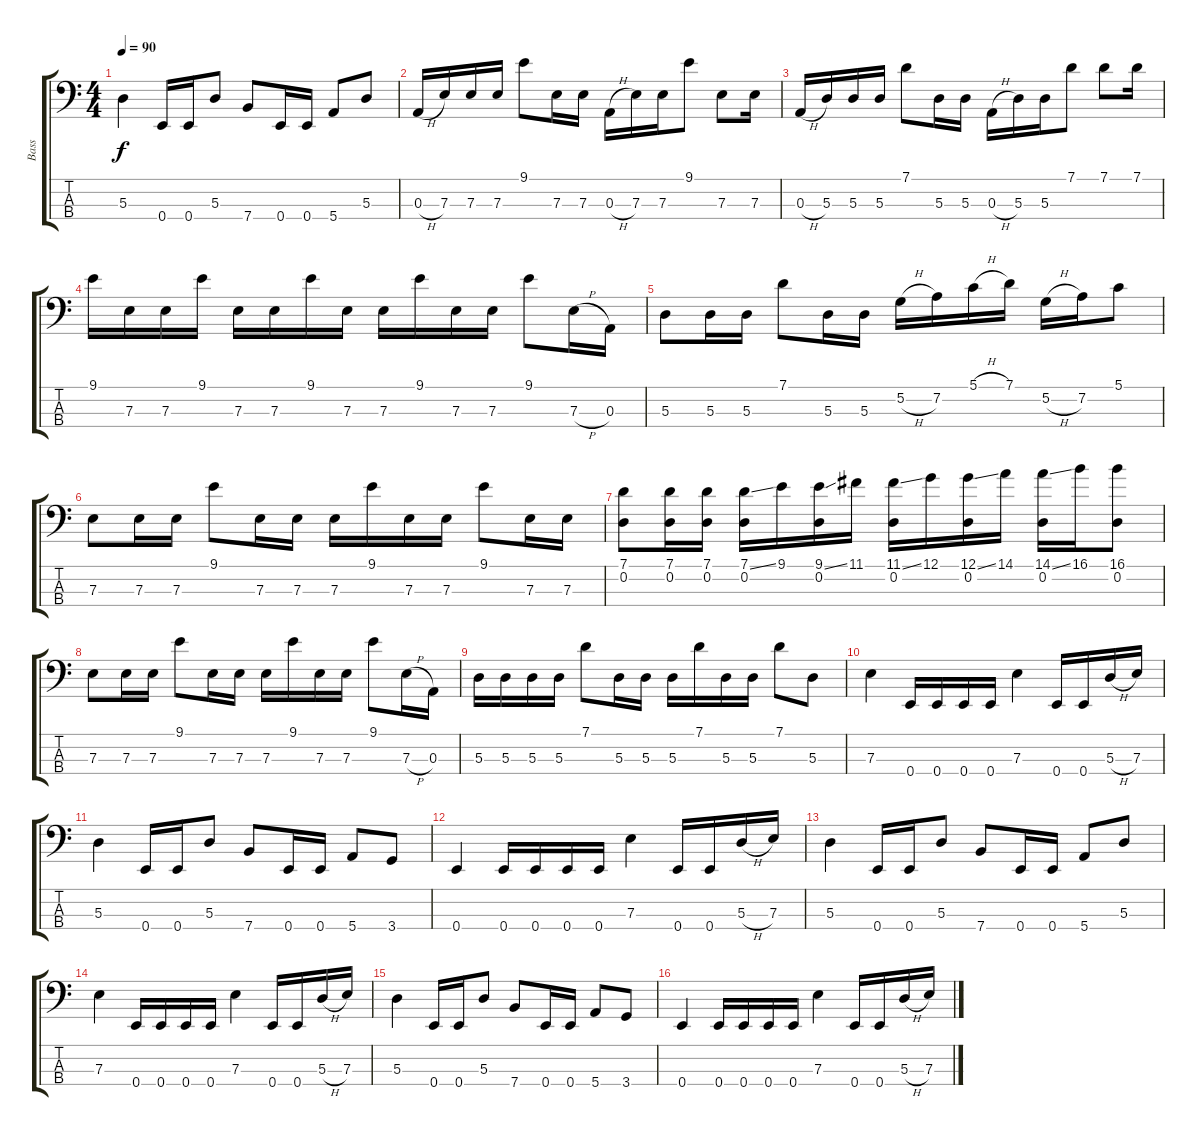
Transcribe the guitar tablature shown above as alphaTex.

\track ("Bass" "Bass") {instrument electricbasspick}
\staff {score tabs}
\tuning (G2 D2 A1 E1) {hide}
\ts (4 4)
\tempo 90
\clef f4
\ks c
5.3.4{dy f} 0.4.16 0.4.16 5.3.8 7.4.8 0.4.16 0.4.16 5.4.8 5.3.8 |
0.3{h}.16 7.3.16 7.3.16 7.3.16 9.1.8 7.3.16 7.3.16 0.3{h}.16 7.3.16 7.3.16 9.1.8 7.3.8 7.3.16 |
0.3{h}.16 5.3.16 5.3.16 5.3.16 7.1.8 5.3.16 5.3.16 0.3{h}.16 5.3.16 5.3.16 7.1.8 7.1.8 7.1.16 |
9.1.16 7.3.16 7.3.16 9.1.16 7.3.16 7.3.16 9.1.16 7.3.16 7.3.16 9.1.16 7.3.16 7.3.16 9.1.8 7.3{h}.16 0.3.16 |
5.3.8 5.3.16 5.3.16 7.1.8 5.3.16 5.3.16 5.2{h}.16 7.2.16 5.1{h}.16 7.1.16 5.2{h}.16 7.2.16 5.1.8 |
7.3.8 7.3.16 7.3.16 9.1.8 7.3.16 7.3.16 7.3.16 9.1.16 7.3.16 7.3.16 9.1.8 7.3.16 7.3.16 |
(7.1 0.2).8 (7.1 0.2).16 (7.1 0.2).16 (7.1{ss} 0.2).16 9.1.16 (9.1{ss} 0.2).16 11.1.16 (11.1{ss} 0.2).16 12.1.16 (12.1{ss} 0.2).16 14.1.16 (14.1{ss} 0.2).16 16.1.16 (16.1 0.2).8 |
7.3.8 7.3.16 7.3.16 9.1.8 7.3.16 7.3.16 7.3.16 9.1.16 7.3.16 7.3.16 9.1.8 7.3{h}.16 0.3.16 |
5.3.16 5.3.16 5.3.16 5.3.16 7.1.8 5.3.16 5.3.16 5.3.16 7.1.16 5.3.16 5.3.16 7.1.8 5.3.8 |
7.3.4 0.4.16 0.4.16 0.4.16 0.4.16 7.3.4 0.4.16 0.4.16 5.3{h}.16 7.3.16 |
5.3.4 0.4.16 0.4.16 5.3.8 7.4.8 0.4.16 0.4.16 5.4.8 3.4.8 |
0.4.4 0.4.16 0.4.16 0.4.16 0.4.16 7.3.4 0.4.16 0.4.16 5.3{h}.16 7.3.16 |
5.3.4 0.4.16 0.4.16 5.3.8 7.4.8 0.4.16 0.4.16 5.4.8 5.3.8 |
7.3.4 0.4.16 0.4.16 0.4.16 0.4.16 7.3.4 0.4.16 0.4.16 5.3{h}.16 7.3.16 |
5.3.4 0.4.16 0.4.16 5.3.8 7.4.8 0.4.16 0.4.16 5.4.8 3.4.8 |
0.4.4 0.4.16 0.4.16 0.4.16 0.4.16 7.3.4 0.4.16 0.4.16 5.3{h}.16 7.3.16
